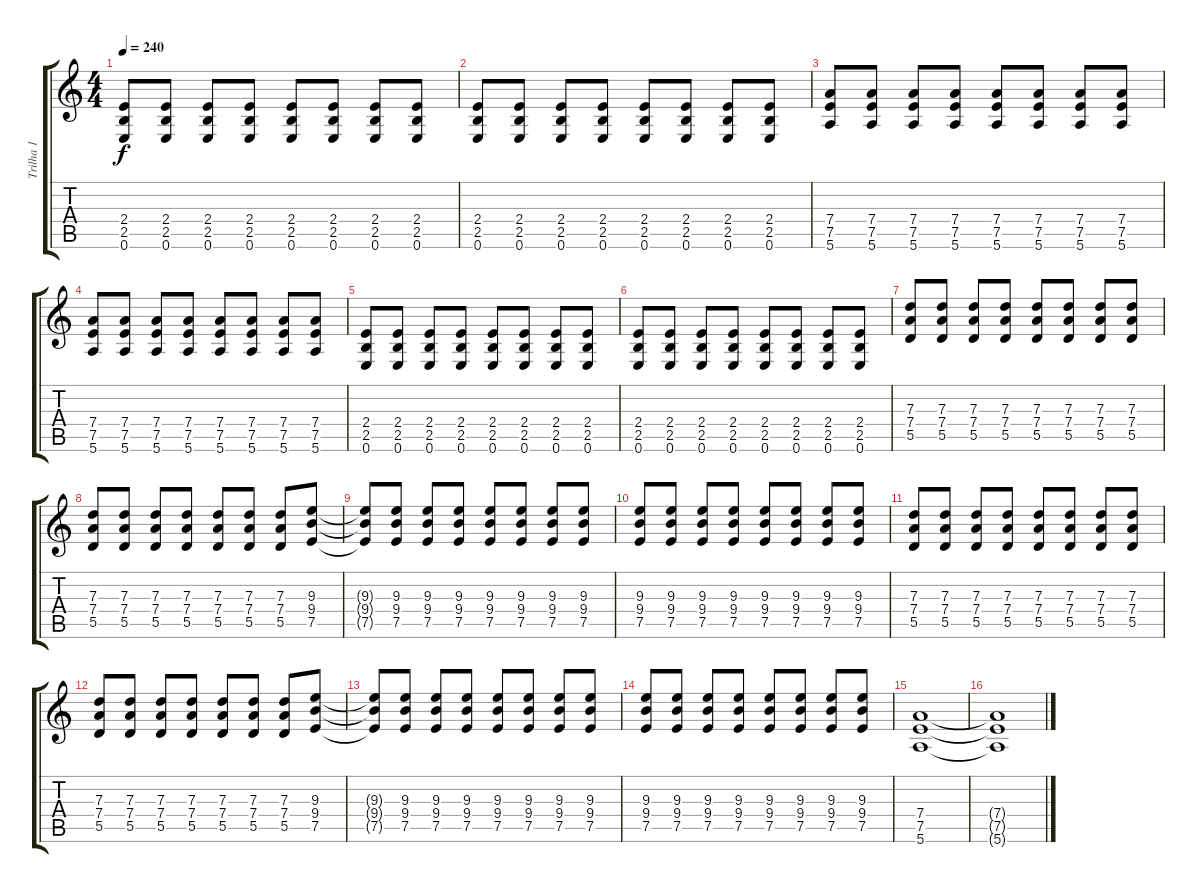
\track ("Trilha 1" "Trilha 1") {instrument distortionguitar}
\staff {score tabs}
\tuning (E4 B3 G3 D3 A2 E2) {hide}
\ts (4 4)
\tempo 240
\clef g2
\ks c
(2.4 2.5 0.6).8{dy f} (2.4 2.5 0.6).8 (2.4 2.5 0.6).8 (2.4 2.5 0.6).8 (2.4 2.5 0.6).8 (2.4 2.5 0.6).8 (2.4 2.5 0.6).8 (2.4 2.5 0.6).8 |
(2.4 2.5 0.6).8 (2.4 2.5 0.6).8 (2.4 2.5 0.6).8 (2.4 2.5 0.6).8 (2.4 2.5 0.6).8 (2.4 2.5 0.6).8 (2.4 2.5 0.6).8 (2.4 2.5 0.6).8 |
(7.4 7.5 5.6).8 (7.4 7.5 5.6).8 (7.4 7.5 5.6).8 (7.4 7.5 5.6).8 (7.4 7.5 5.6).8 (7.4 7.5 5.6).8 (7.4 7.5 5.6).8 (7.4 7.5 5.6).8 |
(7.4 7.5 5.6).8 (7.4 7.5 5.6).8 (7.4 7.5 5.6).8 (7.4 7.5 5.6).8 (7.4 7.5 5.6).8 (7.4 7.5 5.6).8 (7.4 7.5 5.6).8 (7.4 7.5 5.6).8 |
(2.4 2.5 0.6).8 (2.4 2.5 0.6).8 (2.4 2.5 0.6).8 (2.4 2.5 0.6).8 (2.4 2.5 0.6).8 (2.4 2.5 0.6).8 (2.4 2.5 0.6).8 (2.4 2.5 0.6).8 |
(2.4 2.5 0.6).8 (2.4 2.5 0.6).8 (2.4 2.5 0.6).8 (2.4 2.5 0.6).8 (2.4 2.5 0.6).8 (2.4 2.5 0.6).8 (2.4 2.5 0.6).8 (2.4 2.5 0.6).8 |
(7.3 7.4 5.5).8 (7.3 7.4 5.5).8 (7.3 7.4 5.5).8 (7.3 7.4 5.5).8 (7.3 7.4 5.5).8 (7.3 7.4 5.5).8 (7.3 7.4 5.5).8 (7.3 7.4 5.5).8 |
(7.3 7.4 5.5).8 (7.3 7.4 5.5).8 (7.3 7.4 5.5).8 (7.3 7.4 5.5).8 (7.3 7.4 5.5).8 (7.3 7.4 5.5).8 (7.3 7.4 5.5).8 (9.3 9.4 7.5).8 |
(9.3{t} 9.4{t} 7.5{t}).8 (9.3 9.4 7.5).8 (9.3 9.4 7.5).8 (9.3 9.4 7.5).8 (9.3 9.4 7.5).8 (9.3 9.4 7.5).8 (9.3 9.4 7.5).8 (9.3 9.4 7.5).8 |
(9.3 9.4 7.5).8 (9.3 9.4 7.5).8 (9.3 9.4 7.5).8 (9.3 9.4 7.5).8 (9.3 9.4 7.5).8 (9.3 9.4 7.5).8 (9.3 9.4 7.5).8 (9.3 9.4 7.5).8 |
(7.3 7.4 5.5).8 (7.3 7.4 5.5).8 (7.3 7.4 5.5).8 (7.3 7.4 5.5).8 (7.3 7.4 5.5).8 (7.3 7.4 5.5).8 (7.3 7.4 5.5).8 (7.3 7.4 5.5).8 |
(7.3 7.4 5.5).8 (7.3 7.4 5.5).8 (7.3 7.4 5.5).8 (7.3 7.4 5.5).8 (7.3 7.4 5.5).8 (7.3 7.4 5.5).8 (7.3 7.4 5.5).8 (9.3 9.4 7.5).8 |
(9.3{t} 9.4{t} 7.5{t}).8 (9.3 9.4 7.5).8 (9.3 9.4 7.5).8 (9.3 9.4 7.5).8 (9.3 9.4 7.5).8 (9.3 9.4 7.5).8 (9.3 9.4 7.5).8 (9.3 9.4 7.5).8 |
(9.3 9.4 7.5).8 (9.3 9.4 7.5).8 (9.3 9.4 7.5).8 (9.3 9.4 7.5).8 (9.3 9.4 7.5).8 (9.3 9.4 7.5).8 (9.3 9.4 7.5).8 (9.3 9.4 7.5).8 |
(7.4 7.5 5.6).1 |
(7.4{t} 7.5{t} 5.6{t}).1
